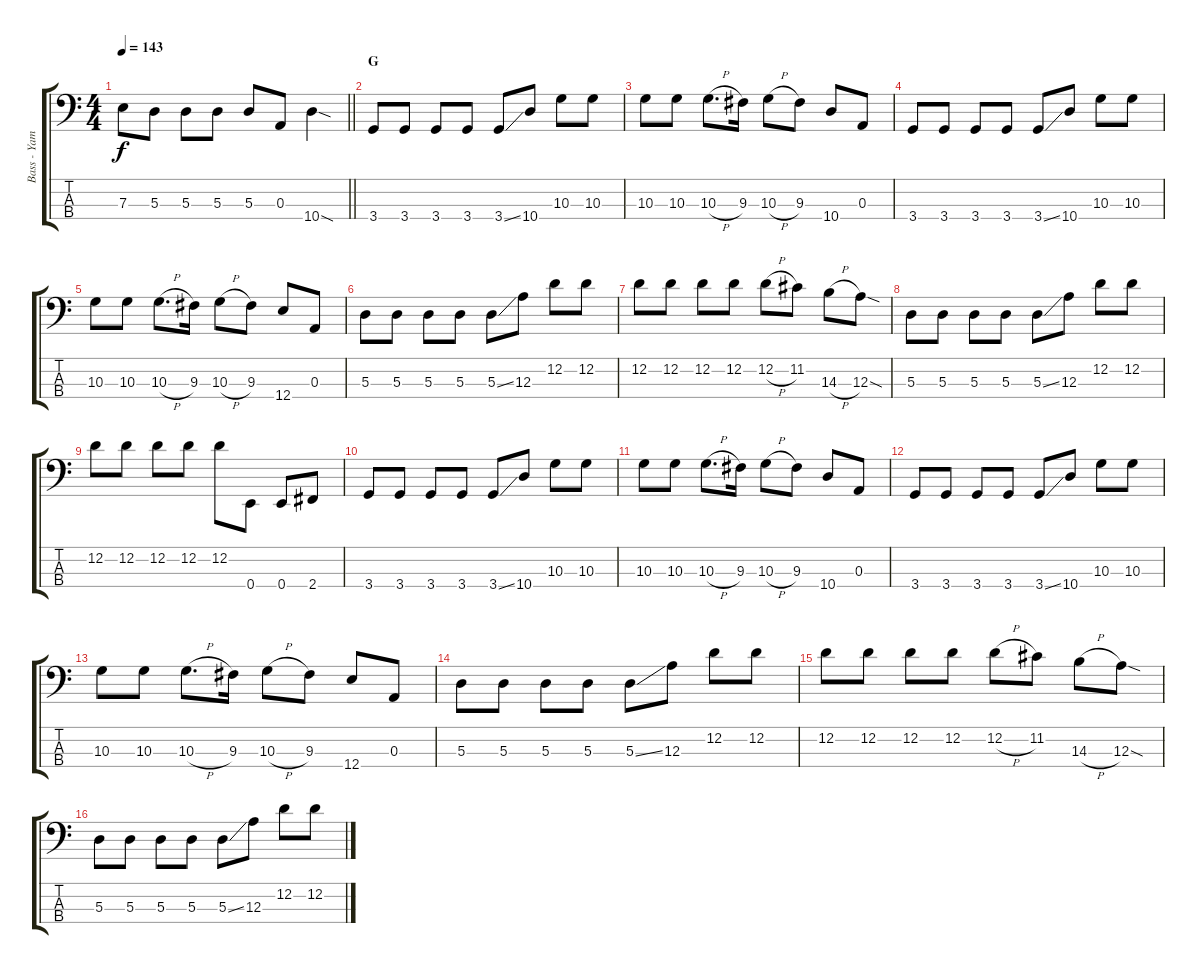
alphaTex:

\track ("Bass - Yamada" "Bass - Yam") {instrument electricbasspick}
\staff {score tabs}
\tuning (G2 D2 A1 E1) {hide}
\ts (4 4)
\tempo 143
\clef f4
\barLineRight lightlight
\ks c
7.3{t}.8{dy f} 5.3.8 5.3.8 5.3.8 5.3.8 0.3.8 10.4{sod}.4 |
\section ("" "G")
3.4.8 3.4.8 3.4.8 3.4.8 3.4{ss}.8 10.4.8 10.3.8 10.3.8 |
10.3.8 10.3.8 10.3{h}.8{d} 9.3.16 10.3{h}.8 9.3.8 10.4.8 0.3.8 |
3.4.8 3.4.8 3.4.8 3.4.8 3.4{ss}.8 10.4.8 10.3.8 10.3.8 |
10.3.8 10.3.8 10.3{h}.8{d} 9.3.16 10.3{h}.8 9.3.8 12.4.8 0.3.8 |
5.3.8 5.3.8 5.3.8 5.3.8 5.3{ss}.8 12.3.8 12.2.8 12.2.8 |
12.2.8 12.2.8 12.2.8 12.2.8 12.2{h}.8 11.2.8 14.3{h}.8 12.3{sod}.8 |
5.3.8 5.3.8 5.3.8 5.3.8 5.3{ss}.8 12.3.8 12.2.8 12.2.8 |
12.2.8 12.2.8 12.2.8 12.2.8 12.2.8 0.4.8 0.4.8 2.4.8 |
3.4.8 3.4.8 3.4.8 3.4.8 3.4{ss}.8 10.4.8 10.3.8 10.3.8 |
10.3.8 10.3.8 10.3{h}.8{d} 9.3.16 10.3{h}.8 9.3.8 10.4.8 0.3.8 |
3.4.8 3.4.8 3.4.8 3.4.8 3.4{ss}.8 10.4.8 10.3.8 10.3.8 |
10.3.8 10.3.8 10.3{h}.8{d} 9.3.16 10.3{h}.8 9.3.8 12.4.8 0.3.8 |
5.3.8 5.3.8 5.3.8 5.3.8 5.3{ss}.8 12.3.8 12.2.8 12.2.8 |
12.2.8 12.2.8 12.2.8 12.2.8 12.2{h}.8 11.2.8 14.3{h}.8 12.3{sod}.8 |
5.3.8 5.3.8 5.3.8 5.3.8 5.3{ss}.8 12.3.8 12.2.8 12.2.8
